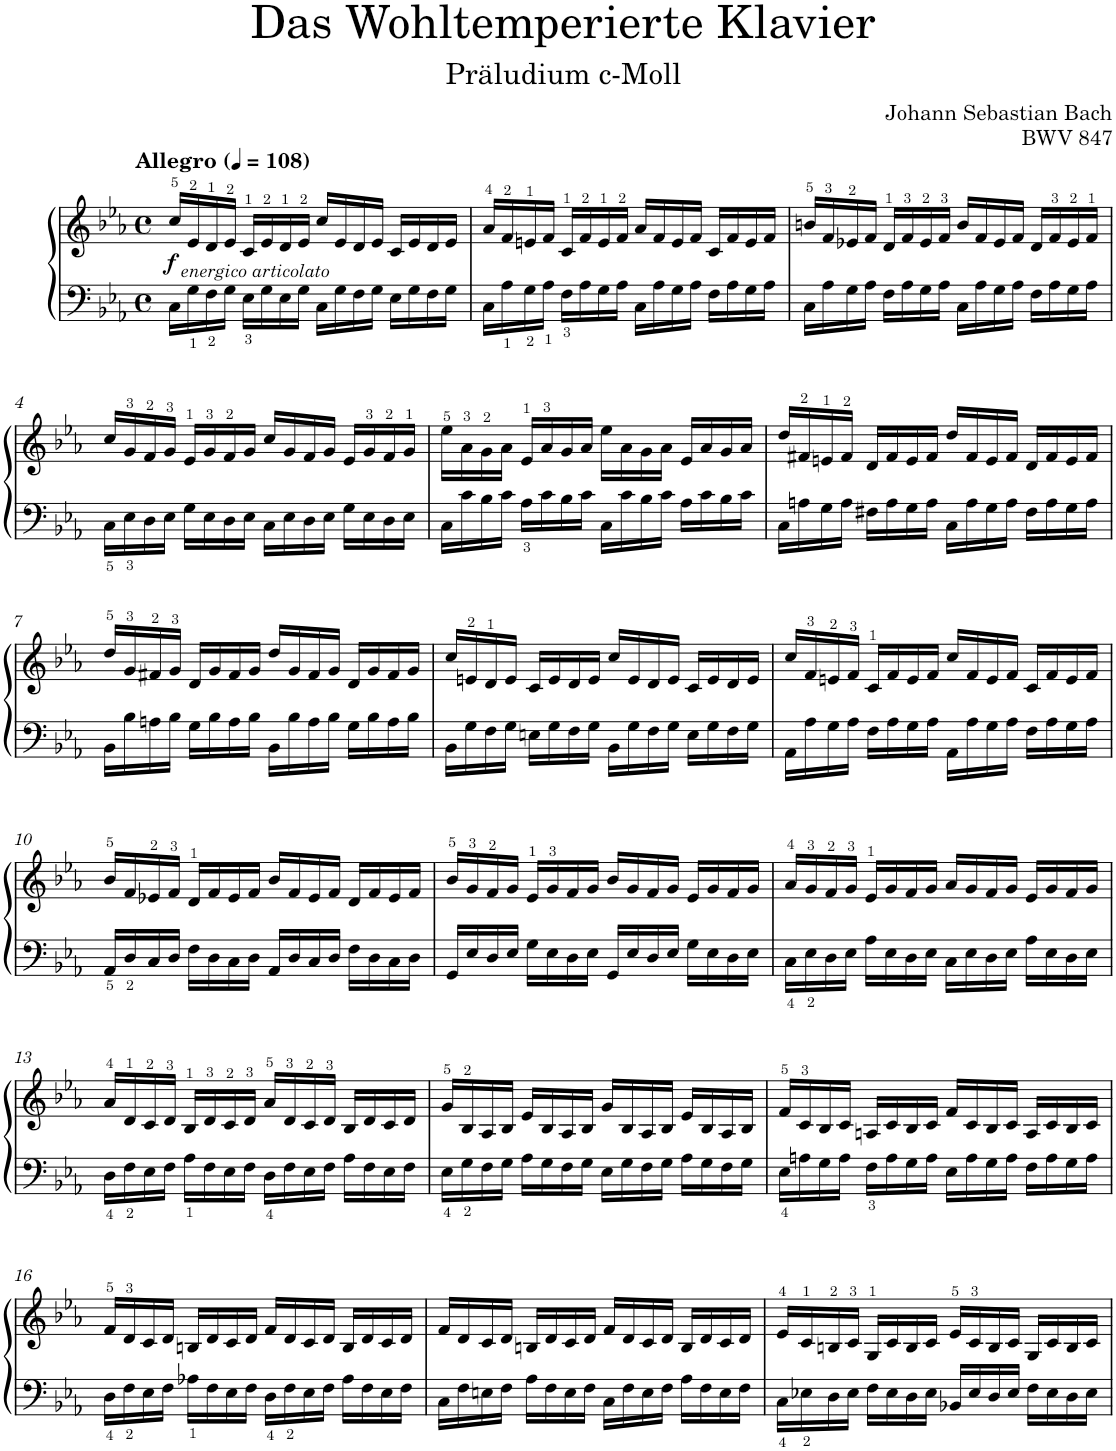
**kern	**kern	**dynam
*part1	*part1	*part1
*staff2	*staff1	*staff1/2
*I"Фортепиано	*	*
*clefF4	*clefG2	*
*k[b-e-a-]	*k[b-e-a-]	*
*M4/4	*M4/4	*
*met(c)	*met(c)	*
*MM108	*MM108	*
=1	=1	=1
!	!LO:TX:a:B:t=Allegro	!
!	!LO:TX:b:i:t=energico articolato	!
!	!	!LO:DY:b
16C\LL	16cc/LL	f
16G\	16e-/	.
16F\	16d/	.
16G\JJ	16e-/JJ	.
16E-\LL	16c/LL	.
16G\	16e-/	.
16E-\	16d/	.
16G\JJ	16e-/JJ	.
16C\LL	16cc/LL	.
16G\	16e-/	.
16F\	16d/	.
16G\JJ	16e-/JJ	.
16E-\LL	16c/LL	.
16G\	16e-/	.
16F\	16d/	.
16G\JJ	16e-/JJ	.
=2	=2	=2
16C\LL	16a-/LL	.
16A-\	16f/	.
16G\	16en/	.
16A-\JJ	16f/JJ	.
16F\LL	16c/LL	.
16A-\	16f/	.
16G\	16e/	.
16A-\JJ	16f/JJ	.
16C\LL	16a-/LL	.
16A-\	16f/	.
16G\	16e/	.
16A-\JJ	16f/JJ	.
16F\LL	16c/LL	.
16A-\	16f/	.
16G\	16e/	.
16A-\JJ	16f/JJ	.
=3	=3	=3
16C\LL	16bn/LL	.
16A-\	16f/	.
16G\	16e-X/	.
16A-\JJ	16f/JJ	.
16F\LL	16d/LL	.
16A-\	16f/	.
16G\	16e-/	.
16A-\JJ	16f/JJ	.
16C\LL	16b/LL	.
16A-\	16f/	.
16G\	16e-/	.
16A-\JJ	16f/JJ	.
16F\LL	16d/LL	.
16A-\	16f/	.
16G\	16e-/	.
16A-\JJ	16f/JJ	.
!!LO:LB:g=z
=4	=4	=4
16C\LL	16cc/LL	.
16E-\	16g/	.
16D\	16f/	.
16E-\JJ	16g/JJ	.
16G\LL	16e-/LL	.
16E-\	16g/	.
16D\	16f/	.
16E-\JJ	16g/JJ	.
16C\LL	16cc/LL	.
16E-\	16g/	.
16D\	16f/	.
16E-\JJ	16g/JJ	.
16G\LL	16e-/LL	.
16E-\	16g/	.
16D\	16f/	.
16E-\JJ	16g/JJ	.
=5	=5	=5
16C\LL	16ee-\LL	.
16c\	16a-\	.
16B-\	16g\	.
16c\JJ	16a-\JJ	.
16A-\LL	16e-/LL	.
16c\	16a-/	.
16B-\	16g/	.
16c\JJ	16a-/JJ	.
16C\LL	16ee-\LL	.
16c\	16a-\	.
16B-\	16g\	.
16c\JJ	16a-\JJ	.
16A-\LL	16e-/LL	.
16c\	16a-/	.
16B-\	16g/	.
16c\JJ	16a-/JJ	.
=6	=6	=6
16C\LL	16dd/LL	.
16An\	16f#X/	.
16G\	16en/	.
16A\JJ	16f#/JJ	.
16F#X\LL	16d/LL	.
16A\	16f#/	.
16G\	16e/	.
16A\JJ	16f#/JJ	.
16C\LL	16dd/LL	.
16A\	16f#/	.
16G\	16e/	.
16A\JJ	16f#/JJ	.
16F#\LL	16d/LL	.
16A\	16f#/	.
16G\	16e/	.
16A\JJ	16f#/JJ	.
!!LO:LB:g=z
=7	=7	=7
16BB-\LL	16dd/LL	.
16B-\	16g/	.
16An\	16f#X/	.
16B-\JJ	16g/JJ	.
16G\LL	16d/LL	.
16B-\	16g/	.
16A\	16f#/	.
16B-\JJ	16g/JJ	.
16BB-\LL	16dd/LL	.
16B-\	16g/	.
16A\	16f#/	.
16B-\JJ	16g/JJ	.
16G\LL	16d/LL	.
16B-\	16g/	.
16A\	16f#/	.
16B-\JJ	16g/JJ	.
=8	=8	=8
16BB-\LL	16cc/LL	.
16G\	16en/	.
16F\	16d/	.
16G\JJ	16e/JJ	.
16En\LL	16c/LL	.
16G\	16e/	.
16F\	16d/	.
16G\JJ	16e/JJ	.
16BB-\LL	16cc/LL	.
16G\	16e/	.
16F\	16d/	.
16G\JJ	16e/JJ	.
16E\LL	16c/LL	.
16G\	16e/	.
16F\	16d/	.
16G\JJ	16e/JJ	.
=9	=9	=9
16AA-\LL	16cc/LL	.
16A-\	16f/	.
16G\	16en/	.
16A-\JJ	16f/JJ	.
16F\LL	16c/LL	.
16A-\	16f/	.
16G\	16e/	.
16A-\JJ	16f/JJ	.
16AA-\LL	16cc/LL	.
16A-\	16f/	.
16G\	16e/	.
16A-\JJ	16f/JJ	.
16F\LL	16c/LL	.
16A-\	16f/	.
16G\	16e/	.
16A-\JJ	16f/JJ	.
!!LO:LB:g=z
=10	=10	=10
16AA-/LL	16b-/LL	.
16D/	16f/	.
16C/	16e-X/	.
16D/JJ	16f/JJ	.
16F\LL	16d/LL	.
16D\	16f/	.
16C\	16e-/	.
16D\JJ	16f/JJ	.
16AA-/LL	16b-/LL	.
16D/	16f/	.
16C/	16e-/	.
16D/JJ	16f/JJ	.
16F\LL	16d/LL	.
16D\	16f/	.
16C\	16e-/	.
16D\JJ	16f/JJ	.
=11	=11	=11
16GG/LL	16b-/LL	.
16E-/	16g/	.
16D/	16f/	.
16E-/JJ	16g/JJ	.
16G\LL	16e-/LL	.
16E-\	16g/	.
16D\	16f/	.
16E-\JJ	16g/JJ	.
16GG/LL	16b-/LL	.
16E-/	16g/	.
16D/	16f/	.
16E-/JJ	16g/JJ	.
16G\LL	16e-/LL	.
16E-\	16g/	.
16D\	16f/	.
16E-\JJ	16g/JJ	.
=12	=12	=12
16C\LL	16a-/LL	.
16E-\	16g/	.
16D\	16f/	.
16E-\JJ	16g/JJ	.
16A-\LL	16e-/LL	.
16E-\	16g/	.
16D\	16f/	.
16E-\JJ	16g/JJ	.
16C\LL	16a-/LL	.
16E-\	16g/	.
16D\	16f/	.
16E-\JJ	16g/JJ	.
16A-\LL	16e-/LL	.
16E-\	16g/	.
16D\	16f/	.
16E-\JJ	16g/JJ	.
!!LO:LB:g=z
=13	=13	=13
16D\LL	16a-/LL	.
16F\	16d/	.
16E-\	16c/	.
16F\JJ	16d/JJ	.
16A-\LL	16B-/LL	.
16F\	16d/	.
16E-\	16c/	.
16F\JJ	16d/JJ	.
16D\LL	16a-/LL	.
16F\	16d/	.
16E-\	16c/	.
16F\JJ	16d/JJ	.
16A-\LL	16B-/LL	.
16F\	16d/	.
16E-\	16c/	.
16F\JJ	16d/JJ	.
=14	=14	=14
16E-\LL	16g/LL	.
16G\	16B-/	.
16F\	16A-/	.
16G\JJ	16B-/JJ	.
16A-\LL	16e-/LL	.
16G\	16B-/	.
16F\	16A-/	.
16G\JJ	16B-/JJ	.
16E-\LL	16g/LL	.
16G\	16B-/	.
16F\	16A-/	.
16G\JJ	16B-/JJ	.
16A-\LL	16e-/LL	.
16G\	16B-/	.
16F\	16A-/	.
16G\JJ	16B-/JJ	.
=15	=15	=15
16E-\LL	16f/LL	.
16An\	16c/	.
16G\	16B-/	.
16A\JJ	16c/JJ	.
16F\LL	16An/LL	.
16A\	16c/	.
16G\	16B-/	.
16A\JJ	16c/JJ	.
16E-\LL	16f/LL	.
16A\	16c/	.
16G\	16B-/	.
16A\JJ	16c/JJ	.
16F\LL	16A/LL	.
16A\	16c/	.
16G\	16B-/	.
16A\JJ	16c/JJ	.
!!LO:LB:g=z
=16	=16	=16
16D\LL	16f/LL	.
16F\	16d/	.
16E-\	16c/	.
16F\JJ	16d/JJ	.
16A-X\LL	16Bn/LL	.
16F\	16d/	.
16E-\	16c/	.
16F\JJ	16d/JJ	.
16D\LL	16f/LL	.
16F\	16d/	.
16E-\	16c/	.
16F\JJ	16d/JJ	.
16A-\LL	16B/LL	.
16F\	16d/	.
16E-\	16c/	.
16F\JJ	16d/JJ	.
=17	=17	=17
16C\LL	16f/LL	.
16F\	16d/	.
16En\	16c/	.
16F\JJ	16d/JJ	.
16A-\LL	16Bn/LL	.
16F\	16d/	.
16E\	16c/	.
16F\JJ	16d/JJ	.
16C\LL	16f/LL	.
16F\	16d/	.
16E\	16c/	.
16F\JJ	16d/JJ	.
16A-\LL	16B/LL	.
16F\	16d/	.
16E\	16c/	.
16F\JJ	16d/JJ	.
=18	=18	=18
16C\LL	16e-/LL	.
16E-X\	16c/	.
16D\	16Bn/	.
16E-\JJ	16c/JJ	.
16F\LL	16G/LL	.
16E-\	16c/	.
16D\	16B/	.
16E-\JJ	16c/JJ	.
16BB-X/LL	16e-/LL	.
16E-/	16c/	.
16D/	16B/	.
16E-/JJ	16c/JJ	.
16F\LL	16G/LL	.
16E-\	16c/	.
16D\	16B/	.
16E-\JJ	16c/JJ	.
=	=	=
*-	*-	*-
